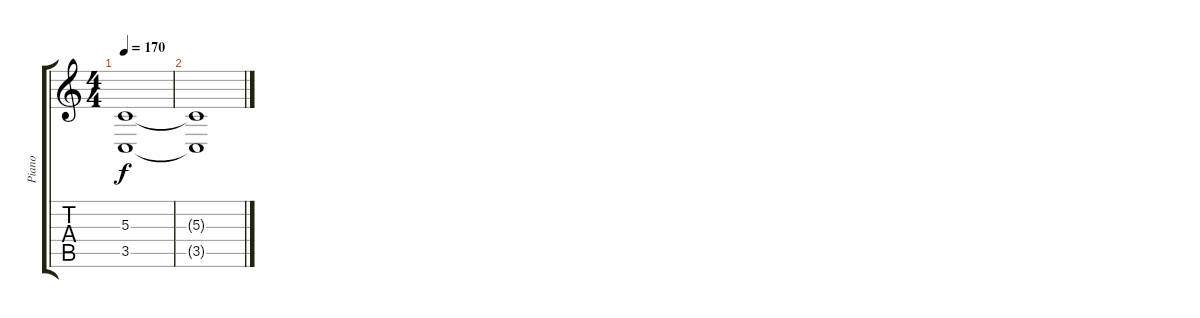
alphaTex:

\track ("Piano" "Piano") {instrument electricgrandpiano}
\staff {score tabs}
\tuning (E4 B3 G3 D3 A2 E2) {hide}
\ts (4 4)
\tempo 170
\clef g2
\ks c
(5.3 3.5).1{dy f} |
(5.3{t} 3.5{t}).1
